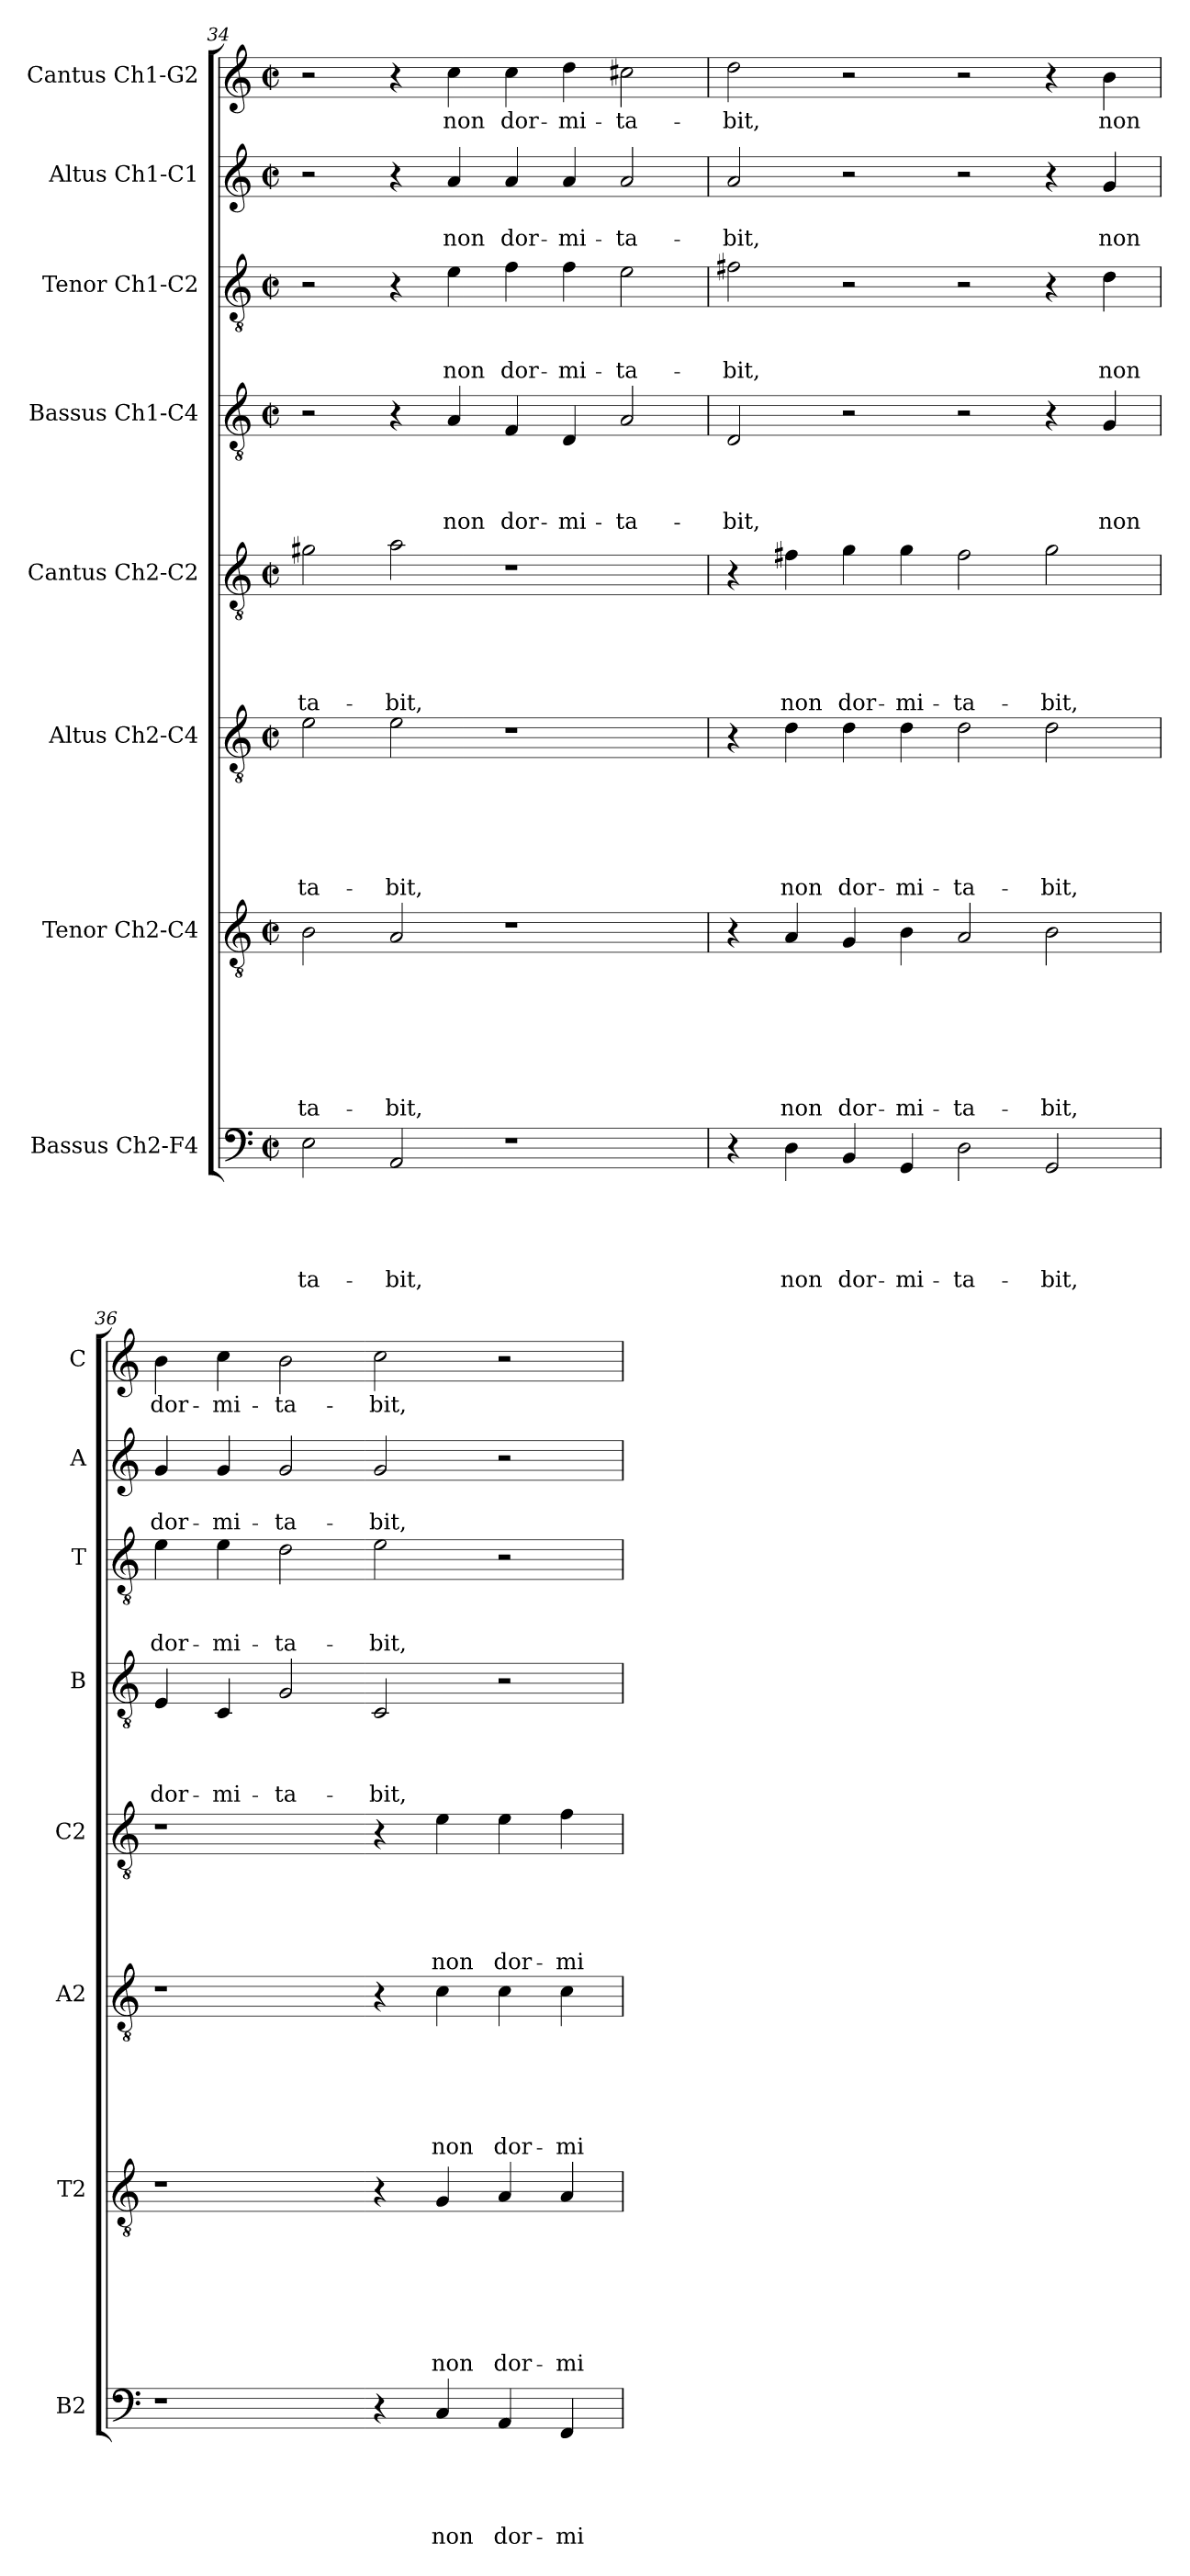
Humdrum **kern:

**kern	**text	**text	**text	**text	**text	**kern	**text	**text	**text	**text	**text	**text	**text	**kern	**text	**text	**text	**text	**text	**text	**kern	**text	**text	**text	**text	**text	**kern	**text	**text	**text	**text	**kern	**text	**text	**text	**kern	**text	**text	**kern	**text
*part8	*part8	*part8	*part8	*part8	*part8	*part7	*part7	*part7	*part7	*part7	*part7	*part7	*part7	*part6	*part6	*part6	*part6	*part6	*part6	*part6	*part5	*part5	*part5	*part5	*part5	*part5	*part4	*part4	*part4	*part4	*part4	*part3	*part3	*part3	*part3	*part2	*part2	*part2	*part1	*part1
*staff8	*staff8	*staff8	*staff8	*staff8	*staff8	*staff7	*staff7	*staff7	*staff7	*staff7	*staff7	*staff7	*staff7	*staff6	*staff6	*staff6	*staff6	*staff6	*staff6	*staff6	*staff5	*staff5	*staff5	*staff5	*staff5	*staff5	*staff4	*staff4	*staff4	*staff4	*staff4	*staff3	*staff3	*staff3	*staff3	*staff2	*staff2	*staff2	*staff1	*staff1
*I"Bassus Ch2-F4	*	*	*	*	*	*I"Tenor Ch2-C4	*	*	*	*	*	*	*	*I"Altus Ch2-C4	*	*	*	*	*	*	*I"Cantus Ch2-C2	*	*	*	*	*	*I"Bassus Ch1-C4	*	*	*	*	*I"Tenor Ch1-C2	*	*	*	*I"Altus Ch1-C1	*	*	*I"Cantus Ch1-G2	*
*I'B2	*	*	*	*	*	*I'T2	*	*	*	*	*	*	*	*I'A2	*	*	*	*	*	*	*I'C2	*	*	*	*	*	*I'B	*	*	*	*	*I'T	*	*	*	*I'A	*	*	*I'C	*
*clefF4	*	*	*	*	*	*clefGv2	*	*	*	*	*	*	*	*clefGv2	*	*	*	*	*	*	*clefGv2	*	*	*	*	*	*clefGv2	*	*	*	*	*clefGv2	*	*	*	*clefG2	*	*	*clefG2	*
*k[]	*	*	*	*	*	*k[]	*	*	*	*	*	*	*	*k[]	*	*	*	*	*	*	*k[]	*	*	*	*	*	*k[]	*	*	*	*	*k[]	*	*	*	*k[]	*	*	*k[]	*
*C:	*	*	*	*	*	*C:	*	*	*	*	*	*	*	*C:	*	*	*	*	*	*	*C:	*	*	*	*	*	*C:	*	*	*	*	*C:	*	*	*	*C:	*	*	*C:	*
*M2/2	*	*	*	*	*	*M2/2	*	*	*	*	*	*	*	*M2/2	*	*	*	*	*	*	*M2/2	*	*	*	*	*	*M2/2	*	*	*	*	*M2/2	*	*	*	*M2/2	*	*	*M2/2	*
*met(c|)	*	*	*	*	*	*met(c|)	*	*	*	*	*	*	*	*met(c|)	*	*	*	*	*	*	*met(c|)	*	*	*	*	*	*met(c|)	*	*	*	*	*met(c|)	*	*	*	*met(c|)	*	*	*met(c|)	*
=34	=34	=34	=34	=34	=34	=34	=34	=34	=34	=34	=34	=34	=34	=34	=34	=34	=34	=34	=34	=34	=34	=34	=34	=34	=34	=34	=34	=34	=34	=34	=34	=34	=34	=34	=34	=34	=34	=34	=34	=34
!	!	!	!	!	!LO:LY:b	!	!	!	!	!	!	!	!LO:LY:b	!	!	!	!	!	!	!LO:LY:b	!	!	!	!	!	!LO:LY:b	!	!	!	!	!	!	!	!	!	!	!	!	!	!
2E\	.	.	.	.	-ta-	2B\	.	.	.	.	.	.	-ta-	2e\	.	.	.	.	.	-ta-	2g#X\	.	.	.	.	-ta-	2r	.	.	.	.	2r	.	.	.	2r	.	.	2r	.
!	!	!	!	!	!LO:LY:b	!	!	!	!	!	!	!	!LO:LY:b	!	!	!	!	!	!	!LO:LY:b	!	!	!	!	!	!LO:LY:b	!	!	!	!	!	!	!	!	!	!	!	!	!	!
2AA/	.	.	.	.	-bit,	2A/	.	.	.	.	.	.	-bit,	2e\	.	.	.	.	.	-bit,	2a\	.	.	.	.	-bit,	4r	.	.	.	.	4r	.	.	.	4r	.	.	4r	.
!	!	!	!	!	!	!	!	!	!	!	!	!	!	!	!	!	!	!	!	!	!	!	!	!	!	!	!	!	!	!	!LO:LY:b	!	!	!	!LO:LY:b	!	!	!LO:LY:b	!	!LO:LY:b
.	.	.	.	.	.	.	.	.	.	.	.	.	.	.	.	.	.	.	.	.	.	.	.	.	.	.	4A/	.	.	.	non	4e\	.	.	non	4a/	.	non	4cc\	non
!	!	!	!	!	!	!	!	!	!	!	!	!	!	!	!	!	!	!	!	!	!	!	!	!	!	!	!	!	!	!	!LO:LY:b	!	!	!	!LO:LY:b	!	!	!LO:LY:b	!	!LO:LY:b
1r	.	.	.	.	.	1r	.	.	.	.	.	.	.	1r	.	.	.	.	.	.	1r	.	.	.	.	.	4F/	.	.	.	dor-	4f\	.	.	dor-	4a/	.	dor-	4cc\	dor-
!	!	!	!	!	!	!	!	!	!	!	!	!	!	!	!	!	!	!	!	!	!	!	!	!	!	!	!	!	!	!	!LO:LY:b	!	!	!	!LO:LY:b	!	!	!LO:LY:b	!	!LO:LY:b
.	.	.	.	.	.	.	.	.	.	.	.	.	.	.	.	.	.	.	.	.	.	.	.	.	.	.	4D/	.	.	.	-mi-	4f\	.	.	-mi-	4a/	.	-mi-	4dd\	-mi-
!	!	!	!	!	!	!	!	!	!	!	!	!	!	!	!	!	!	!	!	!	!	!	!	!	!	!	!	!	!	!	!LO:LY:b	!	!	!	!LO:LY:b	!	!	!LO:LY:b	!	!LO:LY:b
.	.	.	.	.	.	.	.	.	.	.	.	.	.	.	.	.	.	.	.	.	.	.	.	.	.	.	2A/	.	.	.	-ta-	2e\	.	.	-ta-	2a/	.	-ta-	2cc#X\	-ta-
=35	=35	=35	=35	=35	=35	=35	=35	=35	=35	=35	=35	=35	=35	=35	=35	=35	=35	=35	=35	=35	=35	=35	=35	=35	=35	=35	=35	=35	=35	=35	=35	=35	=35	=35	=35	=35	=35	=35	=35	=35
!	!	!	!	!	!	!	!	!	!	!	!	!	!	!	!	!	!	!	!	!	!	!	!	!	!	!	!	!	!	!	!LO:LY:b	!	!	!	!LO:LY:b	!	!	!LO:LY:b	!	!LO:LY:b
4r	.	.	.	.	.	4r	.	.	.	.	.	.	.	4r	.	.	.	.	.	.	4r	.	.	.	.	.	2D/	.	.	.	-bit,	2f#X\	.	.	-bit,	2a/	.	-bit,	2dd\	-bit,
!	!	!	!	!	!LO:LY:b	!	!	!	!	!	!	!	!LO:LY:b	!	!	!	!	!	!	!LO:LY:b	!	!	!	!	!	!LO:LY:b	!	!	!	!	!	!	!	!	!	!	!	!	!	!
4D\	.	.	.	.	non	4A/	.	.	.	.	.	.	non	4d\	.	.	.	.	.	non	4f#X\	.	.	.	.	non	.	.	.	.	.	.	.	.	.	.	.	.	.	.
!	!	!	!	!	!LO:LY:b	!	!	!	!	!	!	!	!LO:LY:b	!	!	!	!	!	!	!LO:LY:b	!	!	!	!	!	!LO:LY:b	!	!	!	!	!	!	!	!	!	!	!	!	!	!
4BB/	.	.	.	.	dor-	4G/	.	.	.	.	.	.	dor-	4d\	.	.	.	.	.	dor-	4g\	.	.	.	.	dor-	2r	.	.	.	.	2r	.	.	.	2r	.	.	2r	.
!	!	!	!	!	!LO:LY:b	!	!	!	!	!	!	!	!LO:LY:b	!	!	!	!	!	!	!LO:LY:b	!	!	!	!	!	!LO:LY:b	!	!	!	!	!	!	!	!	!	!	!	!	!	!
4GG/	.	.	.	.	-mi-	4B\	.	.	.	.	.	.	-mi-	4d\	.	.	.	.	.	-mi-	4g\	.	.	.	.	-mi-	.	.	.	.	.	.	.	.	.	.	.	.	.	.
!	!	!	!	!	!LO:LY:b	!	!	!	!	!	!	!	!LO:LY:b	!	!	!	!	!	!	!LO:LY:b	!	!	!	!	!	!LO:LY:b	!	!	!	!	!	!	!	!	!	!	!	!	!	!
2D\	.	.	.	.	-ta-	2A/	.	.	.	.	.	.	-ta-	2d\	.	.	.	.	.	-ta-	2f#\	.	.	.	.	-ta-	2r	.	.	.	.	2r	.	.	.	2r	.	.	2r	.
!	!	!	!	!	!LO:LY:b	!	!	!	!	!	!	!	!LO:LY:b	!	!	!	!	!	!	!LO:LY:b	!	!	!	!	!	!LO:LY:b	!	!	!	!	!	!	!	!	!	!	!	!	!	!
2GG/	.	.	.	.	-bit,	2B\	.	.	.	.	.	.	-bit,	2d\	.	.	.	.	.	-bit,	2g\	.	.	.	.	-bit,	4r	.	.	.	.	4r	.	.	.	4r	.	.	4r	.
!	!	!	!	!	!	!	!	!	!	!	!	!	!	!	!	!	!	!	!	!	!	!	!	!	!	!	!	!	!	!	!LO:LY:b	!	!	!	!LO:LY:b	!	!	!LO:LY:b	!	!LO:LY:b
.	.	.	.	.	.	.	.	.	.	.	.	.	.	.	.	.	.	.	.	.	.	.	.	.	.	.	4G/	.	.	.	non	4d\	.	.	non	4g/	.	non	4b\	non
=36	=36	=36	=36	=36	=36	=36	=36	=36	=36	=36	=36	=36	=36	=36	=36	=36	=36	=36	=36	=36	=36	=36	=36	=36	=36	=36	=36	=36	=36	=36	=36	=36	=36	=36	=36	=36	=36	=36	=36	=36
!	!	!	!	!	!	!	!	!	!	!	!	!	!	!	!	!	!	!	!	!	!	!	!	!	!	!	!	!	!	!	!LO:LY:b	!	!	!	!LO:LY:b	!	!	!LO:LY:b	!	!LO:LY:b
1r	.	.	.	.	.	1r	.	.	.	.	.	.	.	1r	.	.	.	.	.	.	1r	.	.	.	.	.	4E/	.	.	.	dor-	4e\	.	.	dor-	4g/	.	dor-	4b\	dor-
!	!	!	!	!	!	!	!	!	!	!	!	!	!	!	!	!	!	!	!	!	!	!	!	!	!	!	!	!	!	!	!LO:LY:b	!	!	!	!LO:LY:b	!	!	!LO:LY:b	!	!LO:LY:b
.	.	.	.	.	.	.	.	.	.	.	.	.	.	.	.	.	.	.	.	.	.	.	.	.	.	.	4C/	.	.	.	-mi-	4e\	.	.	-mi-	4g/	.	-mi-	4cc\	-mi-
!	!	!	!	!	!	!	!	!	!	!	!	!	!	!	!	!	!	!	!	!	!	!	!	!	!	!	!	!	!	!	!LO:LY:b	!	!	!	!LO:LY:b	!	!	!LO:LY:b	!	!LO:LY:b
.	.	.	.	.	.	.	.	.	.	.	.	.	.	.	.	.	.	.	.	.	.	.	.	.	.	.	2G/	.	.	.	-ta-	2d\	.	.	-ta-	2g/	.	-ta-	2b\	-ta-
!	!	!	!	!	!	!	!	!	!	!	!	!	!	!	!	!	!	!	!	!	!	!	!	!	!	!	!	!	!	!	!LO:LY:b	!	!	!	!LO:LY:b	!	!	!LO:LY:b	!	!LO:LY:b
4r	.	.	.	.	.	4r	.	.	.	.	.	.	.	4r	.	.	.	.	.	.	4r	.	.	.	.	.	2C/	.	.	.	-bit,	2e\	.	.	-bit,	2g/	.	-bit,	2cc\	-bit,
!	!	!	!	!	!LO:LY:b	!	!	!	!	!	!	!	!LO:LY:b	!	!	!	!	!	!	!LO:LY:b	!	!	!	!	!	!LO:LY:b	!	!	!	!	!	!	!	!	!	!	!	!	!	!
4C/	.	.	.	.	non	4G/	.	.	.	.	.	.	non	4c\	.	.	.	.	.	non	4e\	.	.	.	.	non	.	.	.	.	.	.	.	.	.	.	.	.	.	.
!	!	!	!	!	!LO:LY:b	!	!	!	!	!	!	!	!LO:LY:b	!	!	!	!	!	!	!LO:LY:b	!	!	!	!	!	!LO:LY:b	!	!	!	!	!	!	!	!	!	!	!	!	!	!
4AA/	.	.	.	.	dor-	4A/	.	.	.	.	.	.	dor-	4c\	.	.	.	.	.	dor-	4e\	.	.	.	.	dor-	2r	.	.	.	.	2r	.	.	.	2r	.	.	2r	.
!	!	!	!	!	!LO:LY:b	!	!	!	!	!	!	!	!LO:LY:b	!	!	!	!	!	!	!LO:LY:b	!	!	!	!	!	!LO:LY:b	!	!	!	!	!	!	!	!	!	!	!	!	!	!
4FF/	.	.	.	.	-mi-	4A/	.	.	.	.	.	.	-mi-	4c\	.	.	.	.	.	-mi-	4f\	.	.	.	.	-mi-	.	.	.	.	.	.	.	.	.	.	.	.	.	.
=	=	=	=	=	=	=	=	=	=	=	=	=	=	=	=	=	=	=	=	=	=	=	=	=	=	=	=	=	=	=	=	=	=	=	=	=	=	=	=	=
*-	*-	*-	*-	*-	*-	*-	*-	*-	*-	*-	*-	*-	*-	*-	*-	*-	*-	*-	*-	*-	*-	*-	*-	*-	*-	*-	*-	*-	*-	*-	*-	*-	*-	*-	*-	*-	*-	*-	*-	*-
